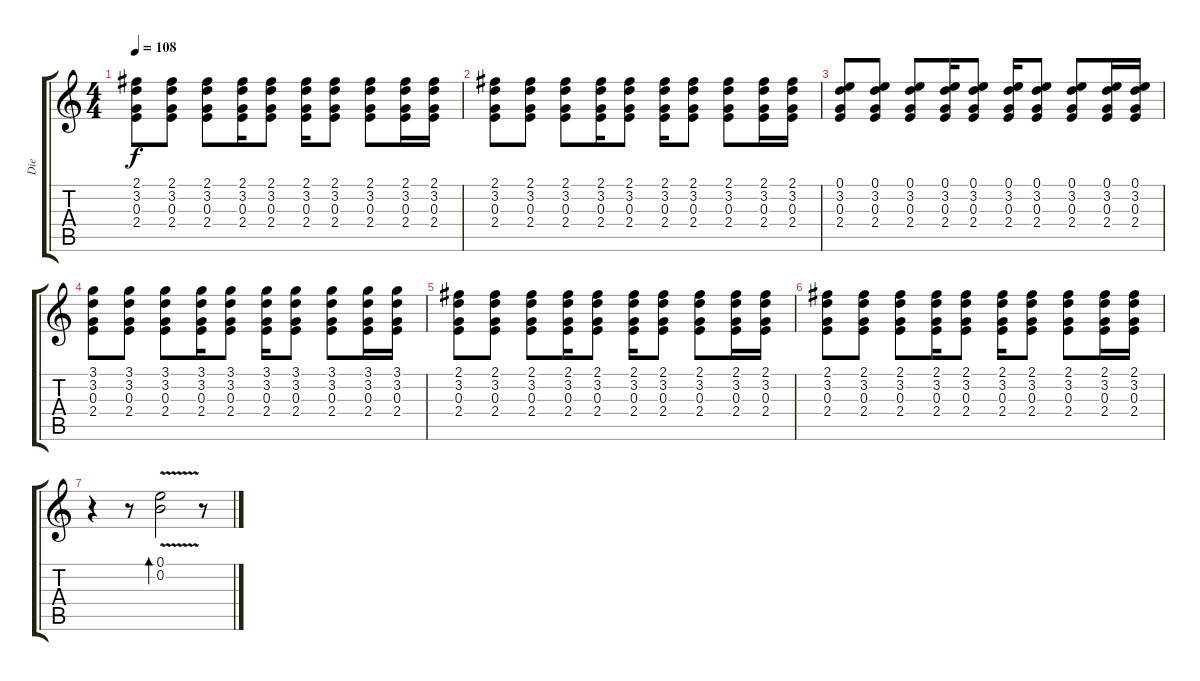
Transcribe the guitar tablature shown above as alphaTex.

\track ("Die" "Die") {instrument electricguitarclean}
\staff {score tabs}
\tuning (E4 B3 G3 D3 A2 D2) {hide}
\ts (4 4)
\tempo 108
\clef g2
\ks c
(2.1 3.2 0.3 2.4).8{dy f} (2.1 3.2 0.3 2.4).8 (2.1 3.2 0.3 2.4).8 (2.1 3.2 0.3 2.4).16 (2.1 3.2 0.3 2.4).8 (2.1 3.2 0.3 2.4).16 (2.1 3.2 0.3 2.4).8 (2.1 3.2 0.3 2.4).8 (2.1 3.2 0.3 2.4).16 (2.1 3.2 0.3 2.4).16 |
(2.1 3.2 0.3 2.4).8 (2.1 3.2 0.3 2.4).8 (2.1 3.2 0.3 2.4).8 (2.1 3.2 0.3 2.4).16 (2.1 3.2 0.3 2.4).8 (2.1 3.2 0.3 2.4).16 (2.1 3.2 0.3 2.4).8 (2.1 3.2 0.3 2.4).8 (2.1 3.2 0.3 2.4).16 (2.1 3.2 0.3 2.4).16 |
(0.1 3.2 0.3 2.4).8 (0.1 3.2 0.3 2.4).8 (0.1 3.2 0.3 2.4).8 (0.1 3.2 0.3 2.4).16 (0.1 3.2 0.3 2.4).8 (0.1 3.2 0.3 2.4).16 (0.1 3.2 0.3 2.4).8 (0.1 3.2 0.3 2.4).8 (0.1 3.2 0.3 2.4).16 (0.1 3.2 0.3 2.4).16 |
(3.1 3.2 0.3 2.4).8 (3.1 3.2 0.3 2.4).8 (3.1 3.2 0.3 2.4).8 (3.1 3.2 0.3 2.4).16 (3.1 3.2 0.3 2.4).8 (3.1 3.2 0.3 2.4).16 (3.1 3.2 0.3 2.4).8 (3.1 3.2 0.3 2.4).8 (3.1 3.2 0.3 2.4).16 (3.1 3.2 0.3 2.4).16 |
(2.1 3.2 0.3 2.4).8 (2.1 3.2 0.3 2.4).8 (2.1 3.2 0.3 2.4).8 (2.1 3.2 0.3 2.4).16 (2.1 3.2 0.3 2.4).8 (2.1 3.2 0.3 2.4).16 (2.1 3.2 0.3 2.4).8 (2.1 3.2 0.3 2.4).8 (2.1 3.2 0.3 2.4).16 (2.1 3.2 0.3 2.4).16 |
(2.1 3.2 0.3 2.4).8 (2.1 3.2 0.3 2.4).8 (2.1 3.2 0.3 2.4).8 (2.1 3.2 0.3 2.4).16 (2.1 3.2 0.3 2.4).8 (2.1 3.2 0.3 2.4).16 (2.1 3.2 0.3 2.4).8 (2.1 3.2 0.3 2.4).8 (2.1 3.2 0.3 2.4).16 (2.1 3.2 0.3 2.4).16 |
r.4 r.8 (0.1 0.2{v}).2{bd 60 volume 10 balance 4 instrument synthbrass2} r.8
